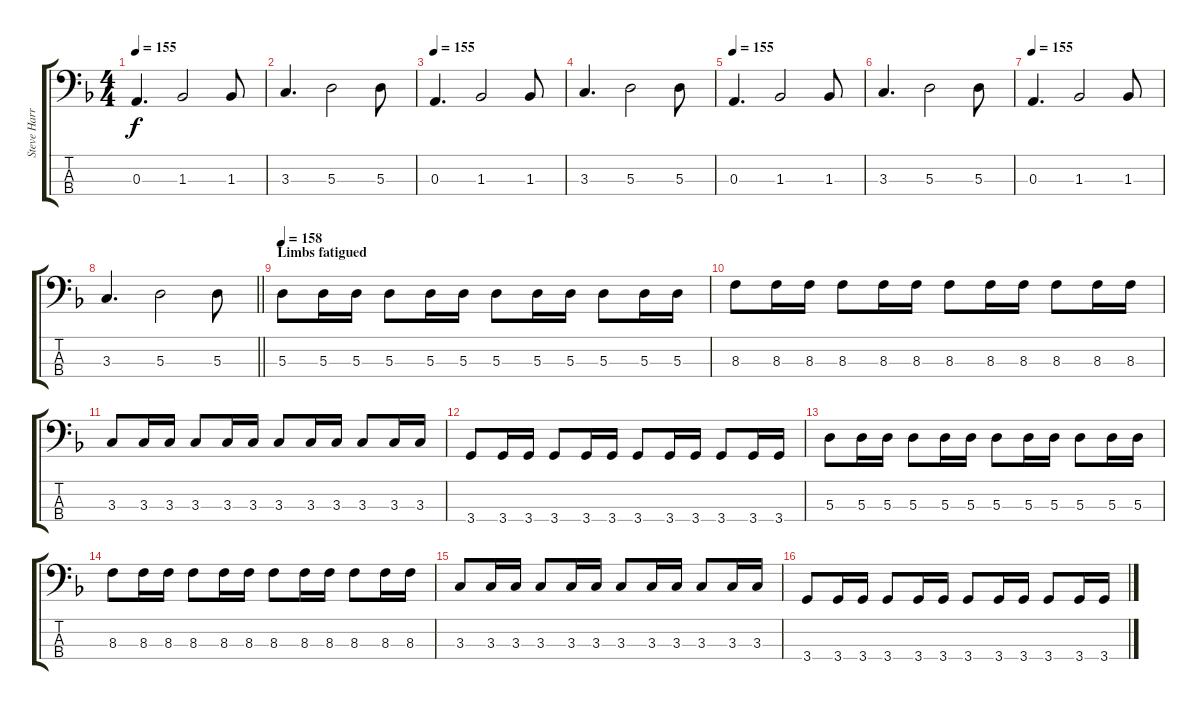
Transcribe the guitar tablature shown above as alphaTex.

\track ("Steve Harris" "Steve Harr") {instrument electricbassfinger}
\staff {score tabs}
\tuning (G2 D2 A1 E1) {hide}
\ts (4 4)
\tempo 155
\clef f4
\ks f
0.3.4{d dy f} 1.3.2 1.3.8 |
3.3.4{d} 5.3.2 5.3.8 |
\tempo 155
0.3.4{d} 1.3.2 1.3.8 |
3.3.4{d} 5.3.2 5.3.8 |
\tempo 155
0.3.4{d} 1.3.2 1.3.8 |
3.3.4{d} 5.3.2 5.3.8 |
\tempo 155
0.3.4{d} 1.3.2 1.3.8 |
\barLineRight lightlight
3.3.4{d} 5.3.2 5.3.8 |
\section ("" "Limbs fatigued")
\tempo 158
5.3.8 5.3.16 5.3.16 5.3.8 5.3.16 5.3.16 5.3.8 5.3.16 5.3.16 5.3.8 5.3.16 5.3.16 |
8.3.8 8.3.16 8.3.16 8.3.8 8.3.16 8.3.16 8.3.8 8.3.16 8.3.16 8.3.8 8.3.16 8.3.16 |
3.3.8 3.3.16 3.3.16 3.3.8 3.3.16 3.3.16 3.3.8 3.3.16 3.3.16 3.3.8 3.3.16 3.3.16 |
3.4.8 3.4.16 3.4.16 3.4.8 3.4.16 3.4.16 3.4.8 3.4.16 3.4.16 3.4.8 3.4.16 3.4.16 |
5.3.8 5.3.16 5.3.16 5.3.8 5.3.16 5.3.16 5.3.8 5.3.16 5.3.16 5.3.8 5.3.16 5.3.16 |
8.3.8 8.3.16 8.3.16 8.3.8 8.3.16 8.3.16 8.3.8 8.3.16 8.3.16 8.3.8 8.3.16 8.3.16 |
3.3.8 3.3.16 3.3.16 3.3.8 3.3.16 3.3.16 3.3.8 3.3.16 3.3.16 3.3.8 3.3.16 3.3.16 |
3.4.8 3.4.16 3.4.16 3.4.8 3.4.16 3.4.16 3.4.8 3.4.16 3.4.16 3.4.8 3.4.16 3.4.16
